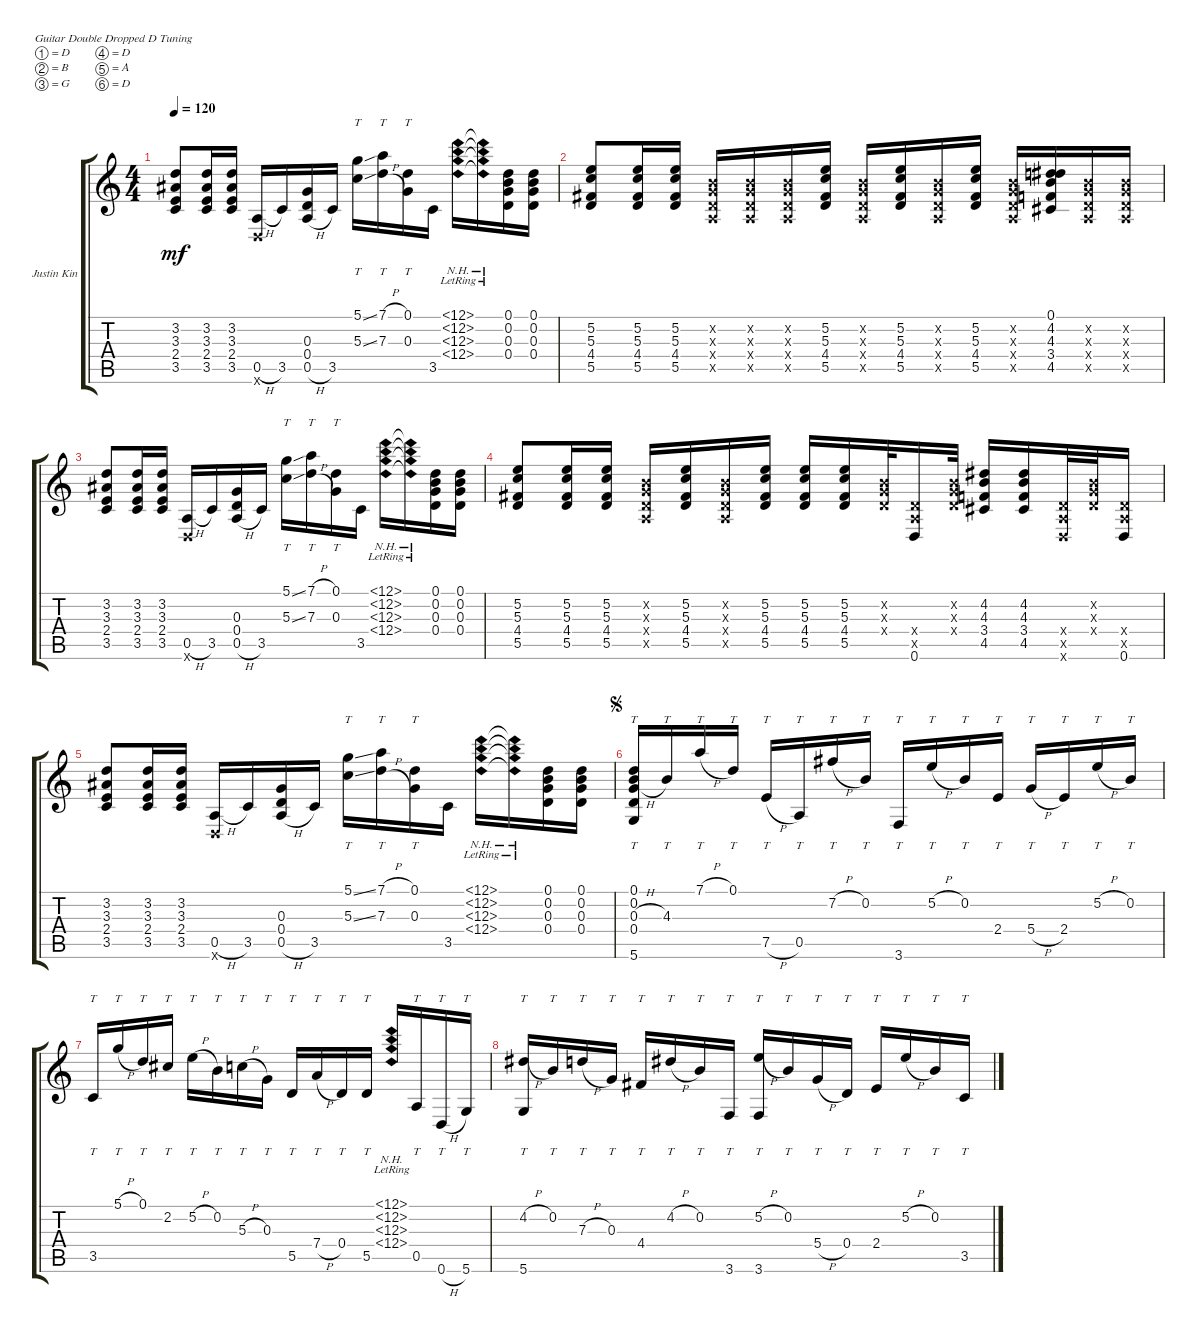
\bracketExtendMode groupsimilarinstruments
\firstSystemTrackNameOrientation horizontal
\otherSystemsTrackNameOrientation horizontal
\track ("Justin King" "Justin Kin") {instrument acousticguitarsteel}
\staff {score tabs}
\tuning (D4 B3 G3 D3 A2 D2)
\ts (4 4)
\tempo 120
\clef g2
\ks c
(3.2 3.3 2.4 3.5).8{dy mf} (3.2 3.3 2.4 3.5).16 (3.2 3.3 2.4 3.5).16 (0.5{h} 0.6{x}).16 3.5.16 (0.3 0.4 0.5{h}).16 3.5.16 (5.1{ss} 5.3{ss}).16{tt} (7.1{h} 7.3{h}).16{tt} (0.1 0.3).16{tt} 3.5.16 (12.1{nh lr} 12.2{nh lr} 12.3{nh lr} 12.4{nh lr}).16 (12.1{nh lr t} 12.2{nh lr t} 12.3{nh lr t} 12.4{nh lr t}).16 (0.1 0.2 0.3 0.4).16 (0.1 0.2 0.3 0.4).16 |
(5.2 5.3 4.4 5.5).8 (5.2 5.3 4.4 5.5).16 (5.2 5.3 4.4 5.5).16 (0.2{x} 0.3{x} 0.4{x} 0.5{x}).16 (0.2{x} 0.3{x} 0.4{x} 0.5{x}).16 (0.2{x} 0.3{x} 0.4{x} 0.5{x}).16 (5.2 5.3 4.4 5.5).16 (0.2{x} 0.3{x} 0.4{x} 0.5{x}).16 (5.2 5.3 4.4 5.5).16 (0.2{x} 0.3{x} 0.4{x} 0.5{x}).16 (5.2 5.3 4.4 5.5).16 (0.2{x} 0.3{x} 0.4{x} 0.5{x}).16 (4.2 0.1 4.3 3.4 4.5).16 (0.2{x} 0.3{x} 0.4{x} 0.5{x}).16 (0.2{x} 0.3{x} 0.4{x} 0.5{x}).16 |
(3.2 3.3 2.4 3.5).8 (3.2 3.3 2.4 3.5).16 (3.2 3.3 2.4 3.5).16 (0.5{h} 0.6{x}).16 3.5.16 (0.3 0.4 0.5{h}).16 3.5.16 (5.1{ss} 5.3{ss}).16{tt} (7.1{h} 7.3{h}).16{tt} (0.1 0.3).16{tt} 3.5.16 (12.1{nh lr} 12.2{nh lr} 12.3{nh lr} 12.4{nh lr}).16 (12.1{nh lr t} 12.2{nh lr t} 12.3{nh lr t} 12.4{nh lr t}).16 (0.1 0.2 0.3 0.4).16 (0.1 0.2 0.3 0.4).16 |
(5.2 5.3 4.4 5.5).8 (5.2 5.3 4.4 5.5).16 (5.2 5.3 4.4 5.5).16 (0.2{x} 0.3{x} 0.4{x} 0.5{x}).16 (5.2 5.3 4.4 5.5).16 (0.2{x} 0.3{x} 0.4{x} 0.5{x}).16 (5.2 5.3 4.4 5.5).16 (5.2 5.3 4.4 5.5).16 (5.2 5.3 4.4 5.5).16 (0.2{x} 0.3{x} 0.4{x}).32 (0.4{x} 0.5{x} 0.6).16 (0.2{x} 0.3{x} 0.4{x}).32 (4.2 4.3 3.4 4.5).16 (4.2 4.3 3.4 4.5).16 (0.4{x} 0.5{x} 0.6{x}).32 (0.2{x} 0.3{x} 0.4{x}).32 (0.4{x} 0.5{x} 0.6).16 |
(3.2 3.3 2.4 3.5).8 (3.2 3.3 2.4 3.5).16 (3.2 3.3 2.4 3.5).16 (0.5{h} 0.6{x}).16 3.5.16 (0.3 0.4 0.5{h}).16 3.5.16 (5.1{ss} 5.3{ss}).16{tt} (7.1{h} 7.3{h}).16{tt} (0.1 0.3).16{tt} 3.5.16 (12.1{nh lr} 12.2{nh lr} 12.3{nh lr} 12.4{nh lr}).16 (12.1{nh lr t} 12.2{nh lr t} 12.3{nh lr t} 12.4{nh lr t}).16 (0.1 0.2 0.3 0.4).16 (0.1 0.2 0.3 0.4).16 |
\jump segno
(0.1 0.2 0.3{h} 0.4 5.6).16{tt} 4.3.16{tt} 7.1{h}.16{tt} 0.1.16{tt} 7.5{h}.16{tt} 0.5.16{tt} 7.2{h}.16{tt} 0.2.16{tt} 3.6.16{tt} 5.2{h}.16{tt} 0.2.16{tt} 2.4.16{tt} 5.4{h}.16{tt} 2.4.16{tt} 5.2{h}.16{tt} 0.2.16{tt} |
3.5.16{tt} 5.1{h}.16{tt} 0.1.16{tt} 2.2.16{tt} 5.2{h}.16{tt} 0.2.16{tt} 5.3{h}.16{tt} 0.3.16{tt} 5.5.16{tt} 7.4{h}.16{tt} 0.4.16{tt} 5.5.16{tt} (12.1{nh lr} 12.2{nh lr} 12.3{nh lr} 12.4{nh lr}).16 0.5.16{tt} 0.6{h}.16{tt} 5.6.16{tt} |
(4.2{h} 5.6).16{tt} 0.2.16{tt} 7.3{h}.16{tt} 0.3.16{tt} 4.4.16{tt} 4.2{h}.16{tt} 0.2.16{tt} 3.6.16{tt} (5.2{h} 3.6).16{tt} 0.2.16{tt} 5.4{h}.16{tt} 0.4.16{tt} 2.4.16{tt} 5.2{h}.16{tt} 0.2.16{tt} 3.5.16{tt}
